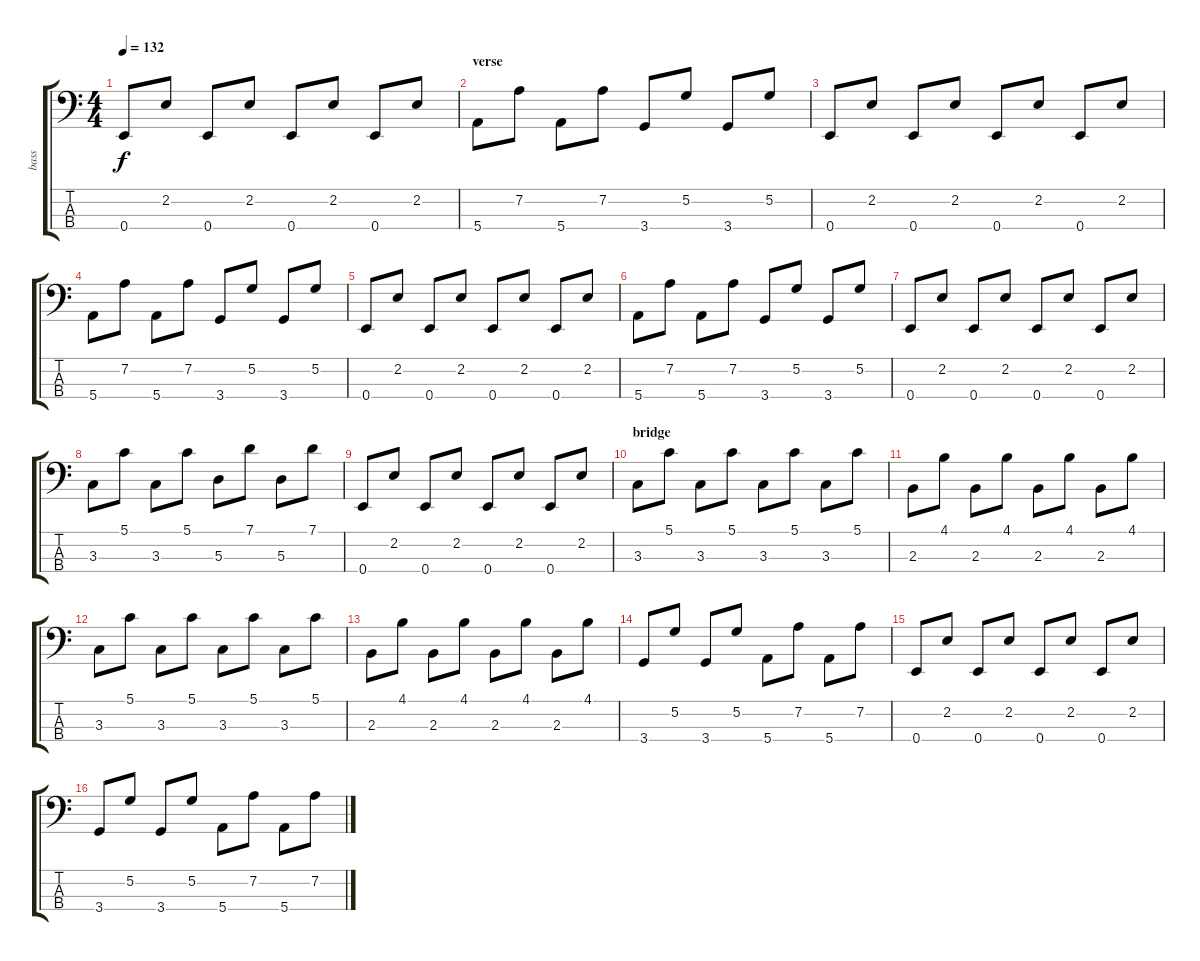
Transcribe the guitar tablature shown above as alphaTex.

\track ("bass" "bass") {instrument acousticbass}
\staff {score tabs}
\tuning (G2 D2 A1 E1) {hide}
\ts (4 4)
\tempo 132
\clef f4
\ks c
0.4.8{dy f} 2.2.8 0.4.8 2.2.8 0.4.8 2.2.8 0.4.8 2.2.8 |
\section ("" "verse")
5.4.8 7.2.8 5.4.8 7.2.8 3.4.8 5.2.8 3.4.8 5.2.8 |
0.4.8 2.2.8 0.4.8 2.2.8 0.4.8 2.2.8 0.4.8 2.2.8 |
5.4.8 7.2.8 5.4.8 7.2.8 3.4.8 5.2.8 3.4.8 5.2.8 |
0.4.8 2.2.8 0.4.8 2.2.8 0.4.8 2.2.8 0.4.8 2.2.8 |
5.4.8 7.2.8 5.4.8 7.2.8 3.4.8 5.2.8 3.4.8 5.2.8 |
0.4.8 2.2.8 0.4.8 2.2.8 0.4.8 2.2.8 0.4.8 2.2.8 |
3.3.8 5.1.8 3.3.8 5.1.8 5.3.8 7.1.8 5.3.8 7.1.8 |
0.4.8 2.2.8 0.4.8 2.2.8 0.4.8 2.2.8 0.4.8 2.2.8 |
\section ("" "bridge")
3.3.8 5.1.8 3.3.8 5.1.8 3.3.8 5.1.8 3.3.8 5.1.8 |
2.3.8 4.1.8 2.3.8 4.1.8 2.3.8 4.1.8 2.3.8 4.1.8 |
3.3.8 5.1.8 3.3.8 5.1.8 3.3.8 5.1.8 3.3.8 5.1.8 |
2.3.8 4.1.8 2.3.8 4.1.8 2.3.8 4.1.8 2.3.8 4.1.8 |
3.4.8 5.2.8 3.4.8 5.2.8 5.4.8 7.2.8 5.4.8 7.2.8 |
0.4.8 2.2.8 0.4.8 2.2.8 0.4.8 2.2.8 0.4.8 2.2.8 |
3.4.8 5.2.8 3.4.8 5.2.8 5.4.8 7.2.8 5.4.8 7.2.8
